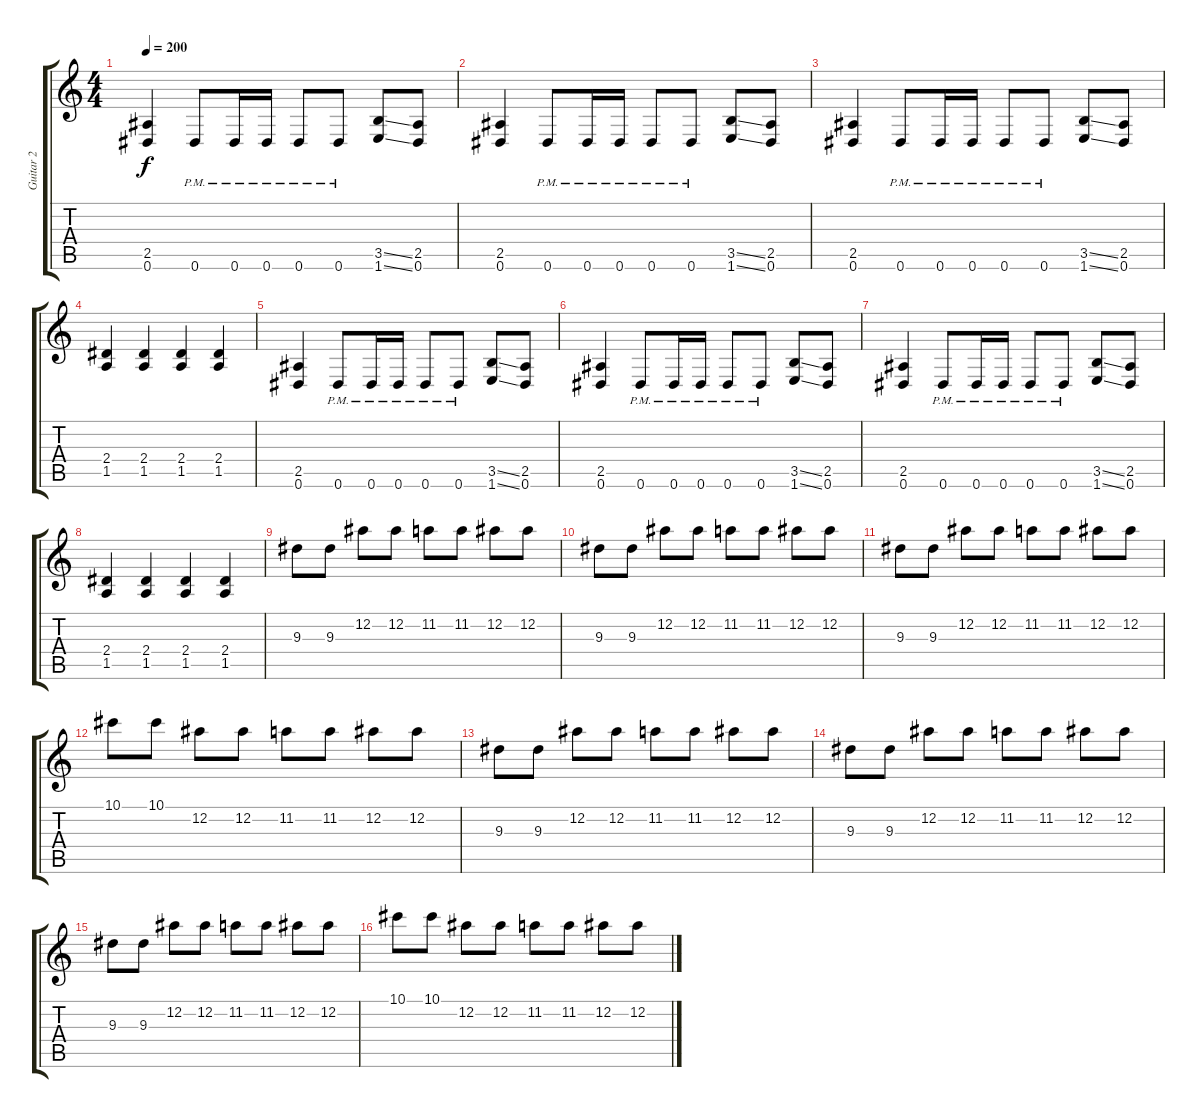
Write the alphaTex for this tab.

\track ("Guitar 2" "Guitar 2") {instrument distortionguitar}
\staff {score tabs}
\tuning (Eb4 Bb3 Gb3 Db3 Ab2 Eb2) {hide}
\ts (4 4)
\tempo 200
\clef g2
\ks c
(2.5 0.6).4{dy f} 0.6{pm}.8 0.6{pm}.16 0.6{pm}.16 0.6{pm}.8 0.6{pm}.8 (3.5{ss} 1.6{ss}).8 (2.5 0.6).8 |
(2.5 0.6).4 0.6{pm}.8 0.6{pm}.16 0.6{pm}.16 0.6{pm}.8 0.6{pm}.8 (3.5{ss} 1.6{ss}).8 (2.5 0.6).8 |
(2.5 0.6).4 0.6{pm}.8 0.6{pm}.16 0.6{pm}.16 0.6{pm}.8 0.6{pm}.8 (3.5{ss} 1.6{ss}).8 (2.5 0.6).8 |
(2.4 1.5).4 (2.4 1.5).4 (2.4 1.5).4 (2.4 1.5).4 |
(2.5 0.6).4 0.6{pm}.8 0.6{pm}.16 0.6{pm}.16 0.6{pm}.8 0.6{pm}.8 (3.5{ss} 1.6{ss}).8 (2.5 0.6).8 |
(2.5 0.6).4 0.6{pm}.8 0.6{pm}.16 0.6{pm}.16 0.6{pm}.8 0.6{pm}.8 (3.5{ss} 1.6{ss}).8 (2.5 0.6).8 |
(2.5 0.6).4 0.6{pm}.8 0.6{pm}.16 0.6{pm}.16 0.6{pm}.8 0.6{pm}.8 (3.5{ss} 1.6{ss}).8 (2.5 0.6).8 |
(2.4 1.5).4 (2.4 1.5).4 (2.4 1.5).4 (2.4 1.5).4 |
9.3.8 9.3.8 12.2.8 12.2.8 11.2.8 11.2.8 12.2.8 12.2.8 |
9.3.8 9.3.8 12.2.8 12.2.8 11.2.8 11.2.8 12.2.8 12.2.8 |
9.3.8 9.3.8 12.2.8 12.2.8 11.2.8 11.2.8 12.2.8 12.2.8 |
10.1.8 10.1.8 12.2.8 12.2.8 11.2.8 11.2.8 12.2.8 12.2.8 |
9.3.8 9.3.8 12.2.8 12.2.8 11.2.8 11.2.8 12.2.8 12.2.8 |
9.3.8 9.3.8 12.2.8 12.2.8 11.2.8 11.2.8 12.2.8 12.2.8 |
9.3.8 9.3.8 12.2.8 12.2.8 11.2.8 11.2.8 12.2.8 12.2.8 |
10.1.8 10.1.8 12.2.8 12.2.8 11.2.8 11.2.8 12.2.8 12.2.8
